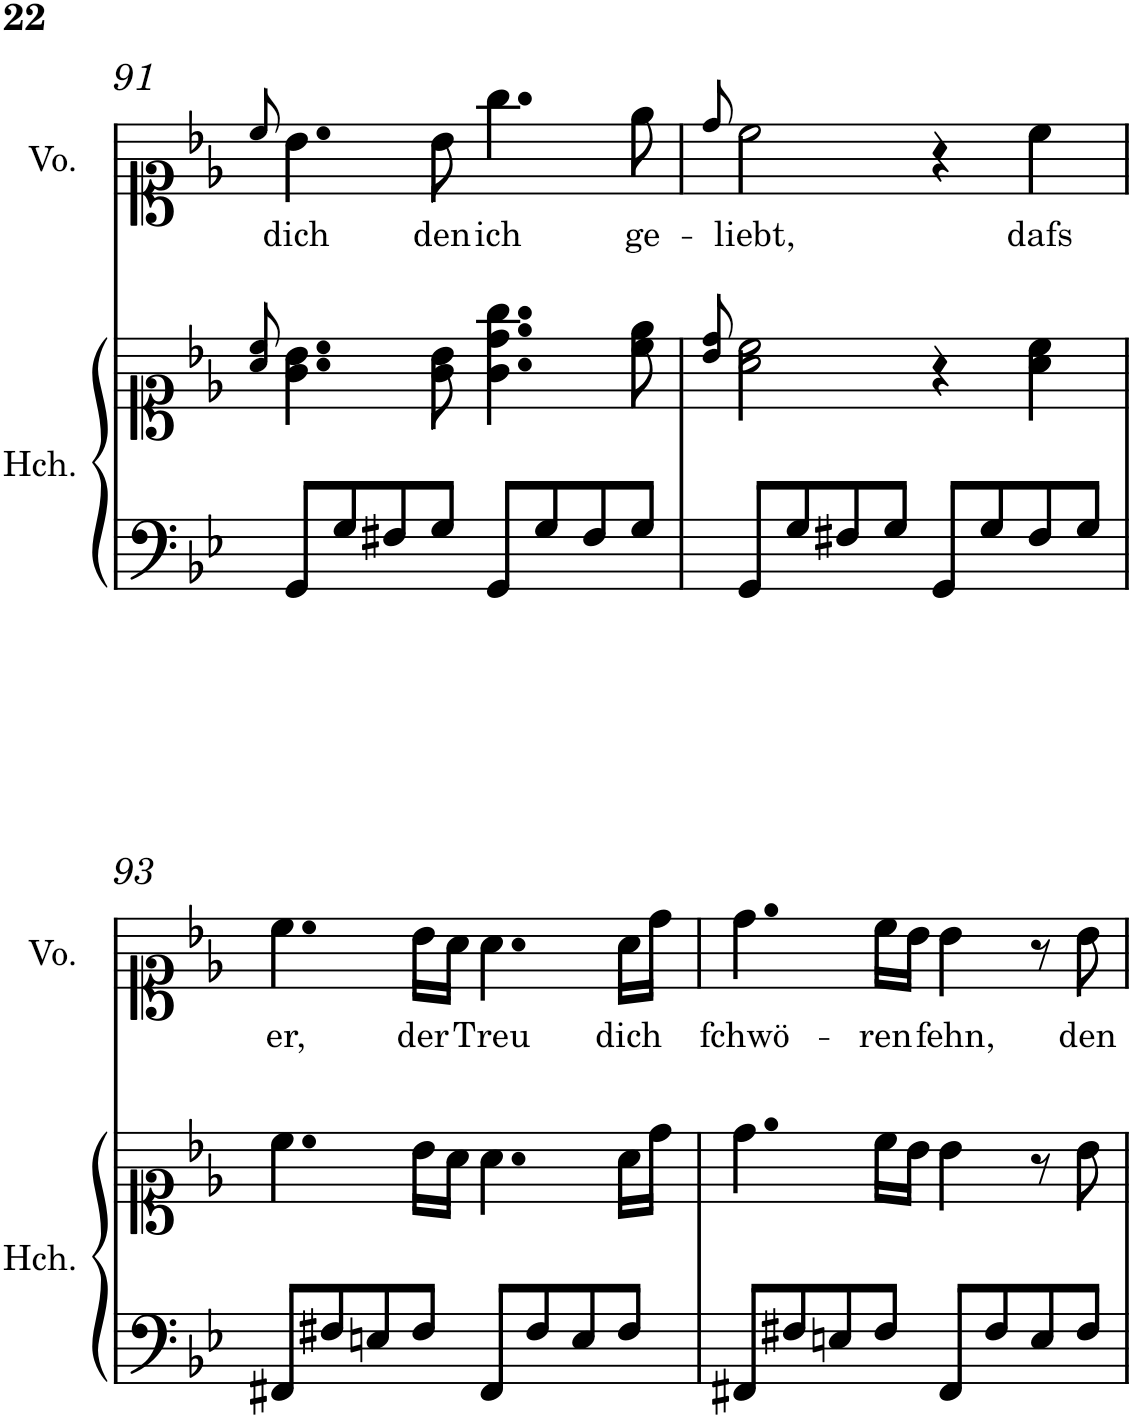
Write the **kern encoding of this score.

**kern	**kern	**kern	**text
*part2	*part2	*part1	*part1
*staff3	*staff2	*staff1	*staff1
*I"Harpsichord	*	*I"Voice	*
*I'Hch.	*	*I'Vo.	*
!!LO:PB:g=z
*clefF4	*clefC1	*clefC1	*
*k[b-e-]	*k[b-e-]	*k[b-e-]	*
*M4/4	*M4/4	*M4/4	*
*met(c)	*met(c)	*met(c)	*
=91	=91	=91	=91
.	8qa/ 8qcc/	8qcc/	.
!	!	!	!LO:LY:b
8GG/L	4.g\ 4.b-\	4.b-\	dich
8G/	.	.	.
8F#X/	.	.	.
!	!	!	!LO:LY:b
8G/J	8g\ 8b-\	8b-\	den
!	!	!	!LO:LY:b
8GG/L	4.g\ 4.dd\ 4.gg\	4.gg\	ich
8G/	.	.	.
8F#/	.	.	.
!	!	!	!LO:LY:b
8G/J	8cc\ 8ee-\	8ee-\	ge-
=92	=92	=92	=92
.	8qb-/ 8qdd/	8qdd/	.
!	!	!	!LO:LY:b
8GG/L	2a\ 2cc\	2cc\	-liebt,
8G/	.	.	.
8F#X/	.	.	.
8G/J	.	.	.
8GG/L	4r	4r	.
8G/	.	.	.
!	!	!	!LO:LY:b
8F#/	4a\ 4cc\	4cc\	dafs
8G/J	.	.	.
!!LO:LB:g=z
=93	=93	=93	=93
!	!	!	!LO:LY:b
8FF#X/L	4.cc\	4.cc\	er,
8F#X/	.	.	.
8En/	.	.	.
!	!	!	!LO:LY:b
8F#/J	16b-\LL	16b-\LL	der
.	16a\JJ	16a\JJ	.
!	!	!	!LO:LY:b
8FF#/L	4.a\	4.a\	Treu
8F#/	.	.	.
8E/	.	.	.
!	!	!	!LO:LY:b
8F#/J	16a\LL	16a\LL	dich
.	16dd\JJ	16dd\JJ	.
=94	=94	=94	=94
!	!	!	!LO:LY:b
8FF#X/L	4.dd\	4.dd\	fchwö-
8F#X/	.	.	.
8En/	.	.	.
!	!	!	!LO:LY:b
8F#/J	16cc\LL	16cc\LL	-ren
.	16b-\JJ	16b-\JJ	.
!	!	!	!LO:LY:b
8FF#/L	4b-\	4b-\	fehn,
8F#/	.	.	.
8E/	8r	8r	.
!	!	!	!LO:LY:b
8F#/J	8b-\	8b-\	den
=	=	=	=
*-	*-	*-	*-
